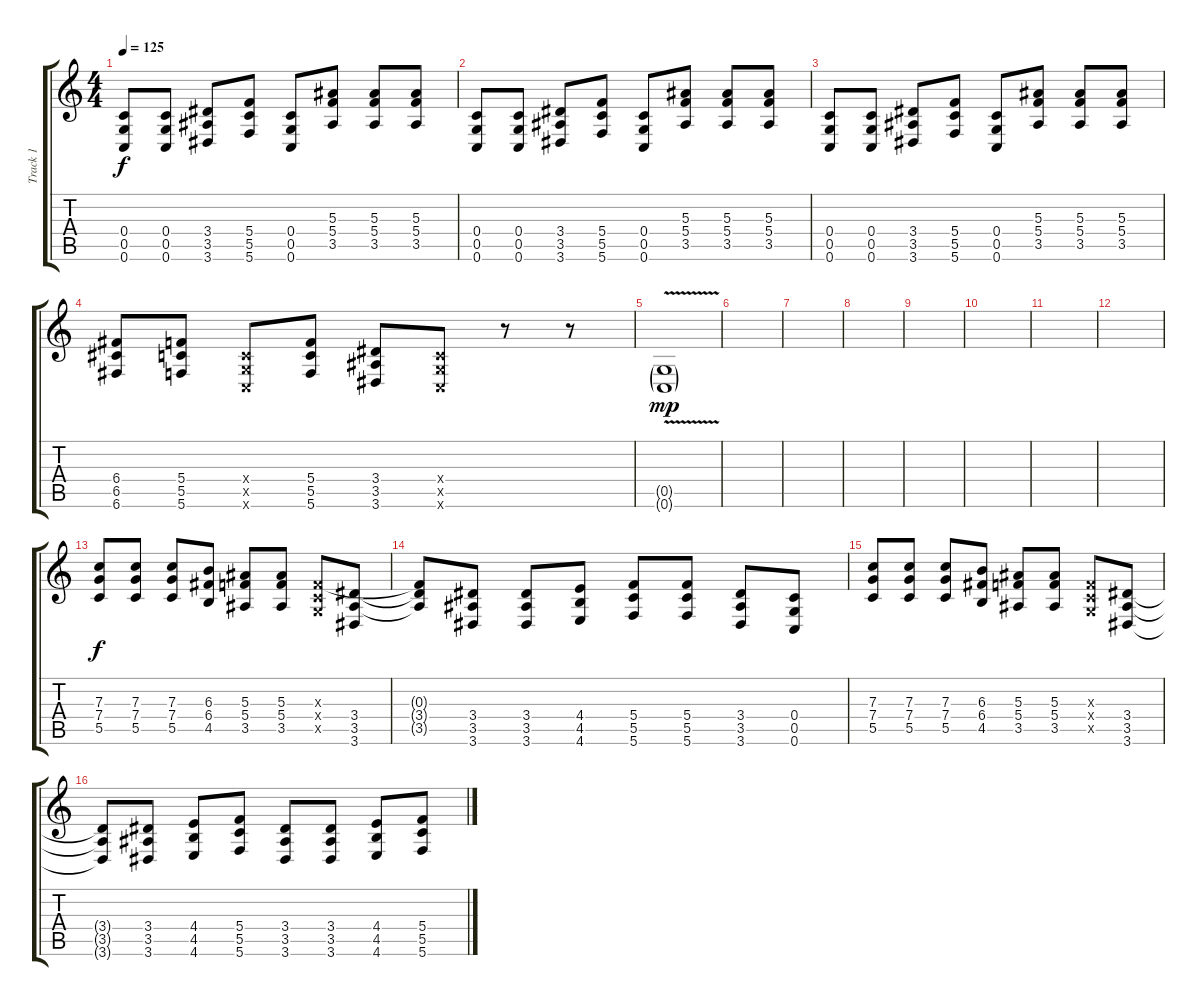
\track ("Track 1" "Track 1") {instrument distortionguitar}
\staff {score tabs}
\tuning (D4 A3 F3 C3 G2 C2) {hide}
\ts (4 4)
\tempo 125
\clef g2
\ks c
(0.4 0.5 0.6).8{dy f} (0.4 0.5 0.6).8 (3.4 3.5 3.6).8 (5.4 5.5 5.6).8 (0.4 0.5 0.6).8 (5.3 5.4 3.5).8 (5.3 5.4 3.5).8 (5.3 5.4 3.5).8 |
(0.4 0.5 0.6).8 (0.4 0.5 0.6).8 (3.4 3.5 3.6).8 (5.4 5.5 5.6).8 (0.4 0.5 0.6).8 (5.3 5.4 3.5).8 (5.3 5.4 3.5).8 (5.3 5.4 3.5).8 |
(0.4 0.5 0.6).8 (0.4 0.5 0.6).8 (3.4 3.5 3.6).8 (5.4 5.5 5.6).8 (0.4 0.5 0.6).8 (5.3 5.4 3.5).8 (5.3 5.4 3.5).8 (5.3 5.4 3.5).8 |
(6.4 6.5 6.6).8 (5.4 5.5 5.6).8 (0.4{x} 0.5{x} 0.6{x}).8 (5.4 5.5 5.6).8 (3.4 3.5 3.6).8 (0.4{x} 0.5{x} 0.6{x}).8 r.8 r.8 |
(0.5{v g} 0.6{v g}).1{dy mp} |
|
|
|
|
|
|
|
(7.3 7.4 5.5).8{dy f instrument distortionguitar} (7.3 7.4 5.5).8 (7.3 7.4 5.5).8 (6.3 6.4 4.5).8 (5.3 5.4 3.5).8 (5.3 5.4 3.5).8 (0.3{x} 0.4{x} 0.5{x}).8 (3.4 3.5 3.6).8 |
(0.3{t} 3.4{t} 3.5{t}).8 (3.4 3.5 3.6).8 (3.4 3.5 3.6).8 (4.4 4.5 4.6).8 (5.4 5.5 5.6).8 (5.4 5.5 5.6).8 (3.4 3.5 3.6).8 (0.4 0.5 0.6).8 |
(7.3 7.4 5.5).8 (7.3 7.4 5.5).8 (7.3 7.4 5.5).8 (6.3 6.4 4.5).8 (5.3 5.4 3.5).8 (5.3 5.4 3.5).8 (0.3{x} 0.4{x} 0.5{x}).8 (3.4 3.5 3.6).8 |
(3.4{t} 3.5{t} 3.6{t}).8 (3.4 3.5 3.6).8 (4.4 4.5 4.6).8 (5.4 5.5 5.6).8 (3.4 3.5 3.6).8 (3.4 3.5 3.6).8 (4.4 4.5 4.6).8 (5.4 5.5 5.6).8
